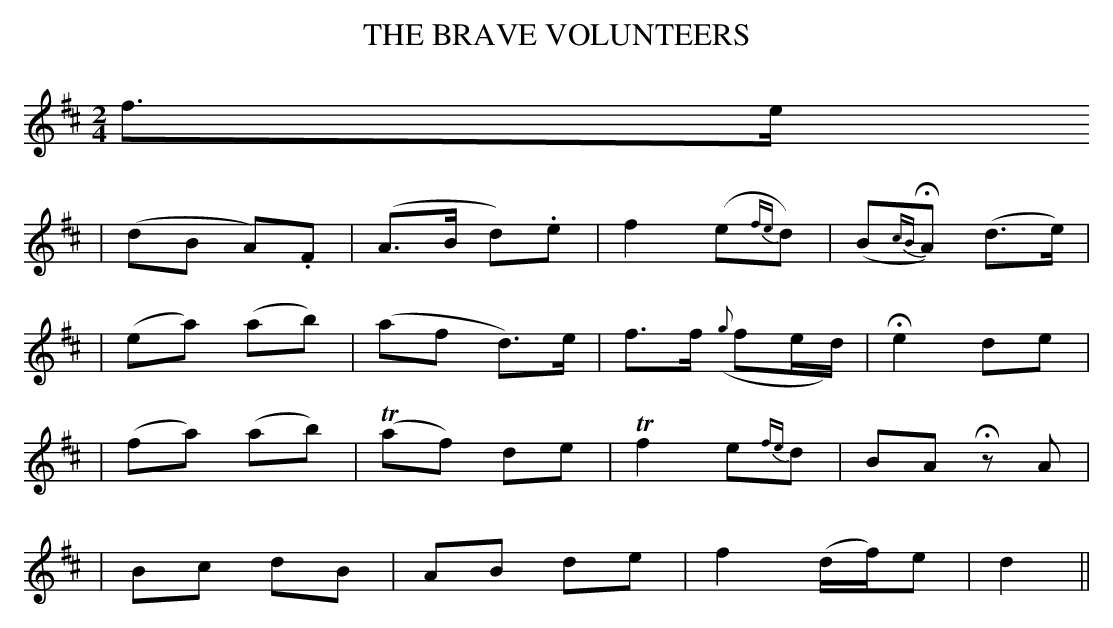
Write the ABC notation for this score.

X:1
T: THE BRAVE VOLUNTEERS
M: 2/4
L: 1/8
K: D
f>e
| (dB A).F | (A>B d).e | f2 (e{fe}d) | (B{cB}HA) (d>e) |
| (ea) (ab) | (af d>)e | f>f ({g}fe/d/) | He2 de |
| (fa) (ab) | (Taf) de | Tf2 e{fe}d | BA HzA |
| Bc dB | AB de | f2 (d/f/)e | d2 ||
